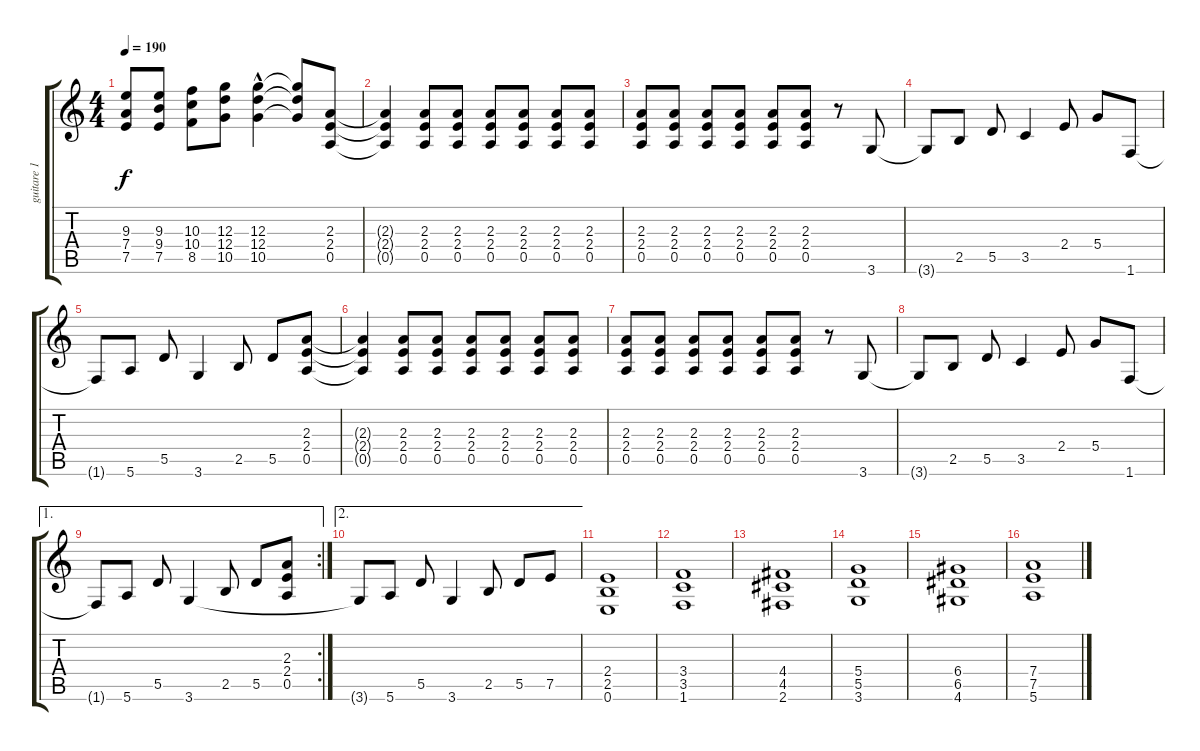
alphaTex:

\track ("guitare 1" "guitare 1") {instrument overdrivenguitar}
\staff {score tabs}
\tuning (E4 B3 G3 D3 A2 E2) {hide}
\ts (4 4)
\tempo 190
\clef g2
\ks c
(9.3 7.4 7.5).8{dy f} (9.3 9.4 7.5).8 (10.3 10.4 8.5).8 (12.3 12.4 10.5).8 (12.3{hac} 12.4 10.5).4 (12.3{t} 12.4{t} 10.5{t}).8 (2.3 2.4 0.5).8 |
(2.3{t} 2.4{t} 0.5{t}).4 (2.3 2.4 0.5).8 (2.3 2.4 0.5).8 (2.3 2.4 0.5).8 (2.3 2.4 0.5).8 (2.3 2.4 0.5).8 (2.3 2.4 0.5).8 |
(2.3 2.4 0.5).8 (2.3 2.4 0.5).8 (2.3 2.4 0.5).8 (2.3 2.4 0.5).8 (2.3 2.4 0.5).8 (2.3 2.4 0.5).8 r.8 3.6.8 |
3.6{t}.8 2.5.8 5.5.8 3.5.4 2.4.8 5.4.8 1.6.8 |
1.6{t}.8 5.6.8 5.5.8 3.6.4 2.5.8 5.5.8 (2.3 2.4 0.5).8 |
(2.3{t} 2.4{t} 0.5{t}).4 (2.3 2.4 0.5).8 (2.3 2.4 0.5).8 (2.3 2.4 0.5).8 (2.3 2.4 0.5).8 (2.3 2.4 0.5).8 (2.3 2.4 0.5).8 |
(2.3 2.4 0.5).8 (2.3 2.4 0.5).8 (2.3 2.4 0.5).8 (2.3 2.4 0.5).8 (2.3 2.4 0.5).8 (2.3 2.4 0.5).8 r.8 3.6.8 |
3.6{t}.8 2.5.8 5.5.8 3.5.4 2.4.8 5.4.8 1.6.8 |
\ae 1
\rc 2
1.6{t}.8 5.6.8 5.5.8 3.6.4 2.5.8 5.5.8 (2.3 2.4 0.5).8 |
\ae 2
3.6{t}.8 5.6.8 5.5.8 3.6.4 2.5.8 5.5.8 7.5.8 |
(2.4 2.5 0.6).1 |
(3.4 3.5 1.6).1 |
(4.4 4.5 2.6).1 |
(5.4 5.5 3.6).1 |
(6.4 6.5 4.6).1 |
(7.4 7.5 5.6).1
